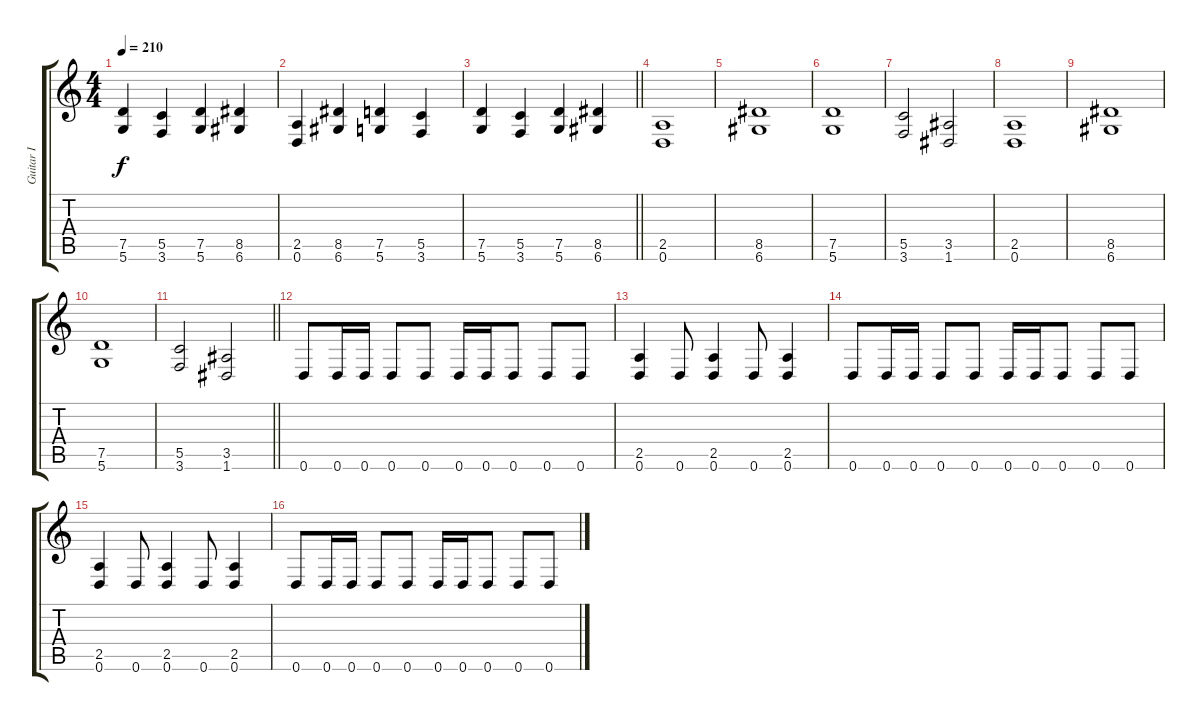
\track ("Guitar I" "Guitar I") {instrument distortionguitar}
\staff {score tabs}
\tuning (D4 A3 F3 C3 G2 D2) {hide}
\ts (4 4)
\tempo 210
\clef g2
\ks c
(7.5 5.6).4{dy f} (5.5 3.6).4 (7.5 5.6).4 (8.5 6.6).4 |
(2.5 0.6).4 (8.5 6.6).4 (7.5 5.6).4 (5.5 3.6).4 |
\barLineRight lightlight
(7.5 5.6).4 (5.5 3.6).4 (7.5 5.6).4 (8.5 6.6).4 |
(2.5 0.6).1 |
(8.5 6.6).1 |
(7.5 5.6).1 |
(5.5 3.6).2 (3.5 1.6).2 |
(2.5 0.6).1 |
(8.5 6.6).1 |
(7.5 5.6).1 |
\barLineRight lightlight
(5.5 3.6).2 (3.5 1.6).2 |
0.6.8 0.6.16 0.6.16 0.6.8 0.6.8 0.6.16 0.6.16 0.6.8 0.6.8 0.6.8 |
(2.5 0.6).4 0.6.8 (2.5 0.6).4 0.6.8 (2.5 0.6).4 |
0.6.8 0.6.16 0.6.16 0.6.8 0.6.8 0.6.16 0.6.16 0.6.8 0.6.8 0.6.8 |
(2.5 0.6).4 0.6.8 (2.5 0.6).4 0.6.8 (2.5 0.6).4 |
0.6.8 0.6.16 0.6.16 0.6.8 0.6.8 0.6.16 0.6.16 0.6.8 0.6.8 0.6.8
